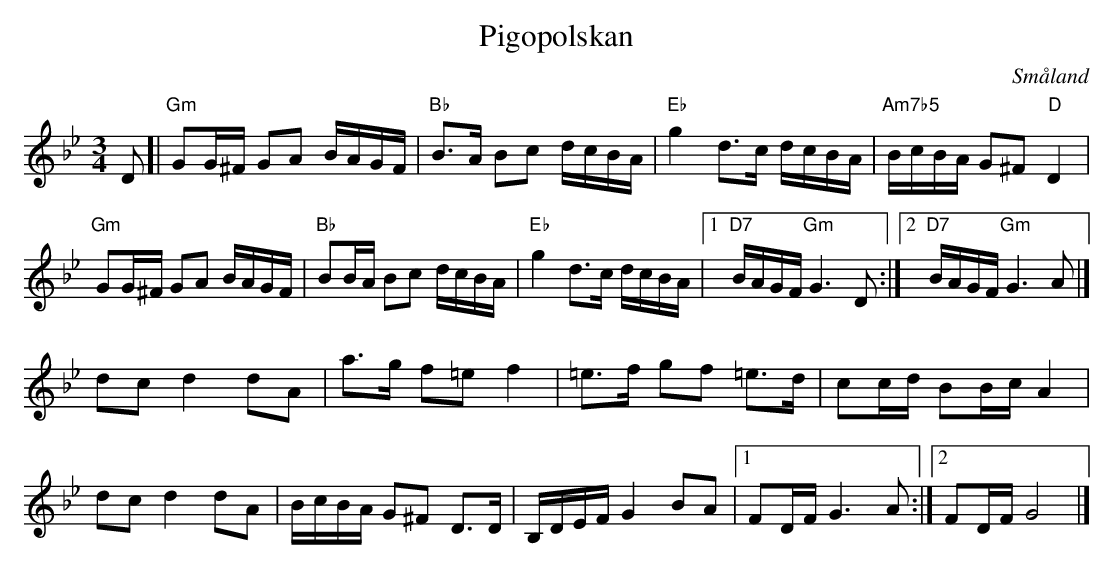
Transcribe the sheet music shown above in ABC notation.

X:1
T:Pigopolskan
O:Småland
M:3/4
L:1/8
K:Gm
D[|"Gm" GG/2^F/2 GA B/2A/2G/2F/2|"Bb" B3/2A/2 Bc d/2c/2B/2A/2|"Eb" g2 d3/2c/2 d/2c/2B/2A/2|"Am7b5" B/2c/2B/2A/2 G^F "D" D2|
"Gm" GG/2^F/2 GA B/2A/2G/2F/2|"Bb" BB/2A/2 Bc d/2c/2B/2A/2|"Eb" g2 d3/2c/2 d/2c/2B/2A/2|[1 "D7" B/2A/2G/2F/2 "Gm" G3 D:|[2 "D7" B/2A/2G/2F/2 "Gm" G3 A|]
dc d2 dA|a3/2g/2 f=e f2|=e3/2f/2 gf =e3/2d/2|cc/2d/2 BB/2c/2 A2|
dc d2 dA|B/2c/2B/2A/2 G^F D3/2D/2|B,/2D/2E/2F/2 G2 BA|[1 FD/2F/2 G3 A:|[2 FD/2F/2 G4|]
